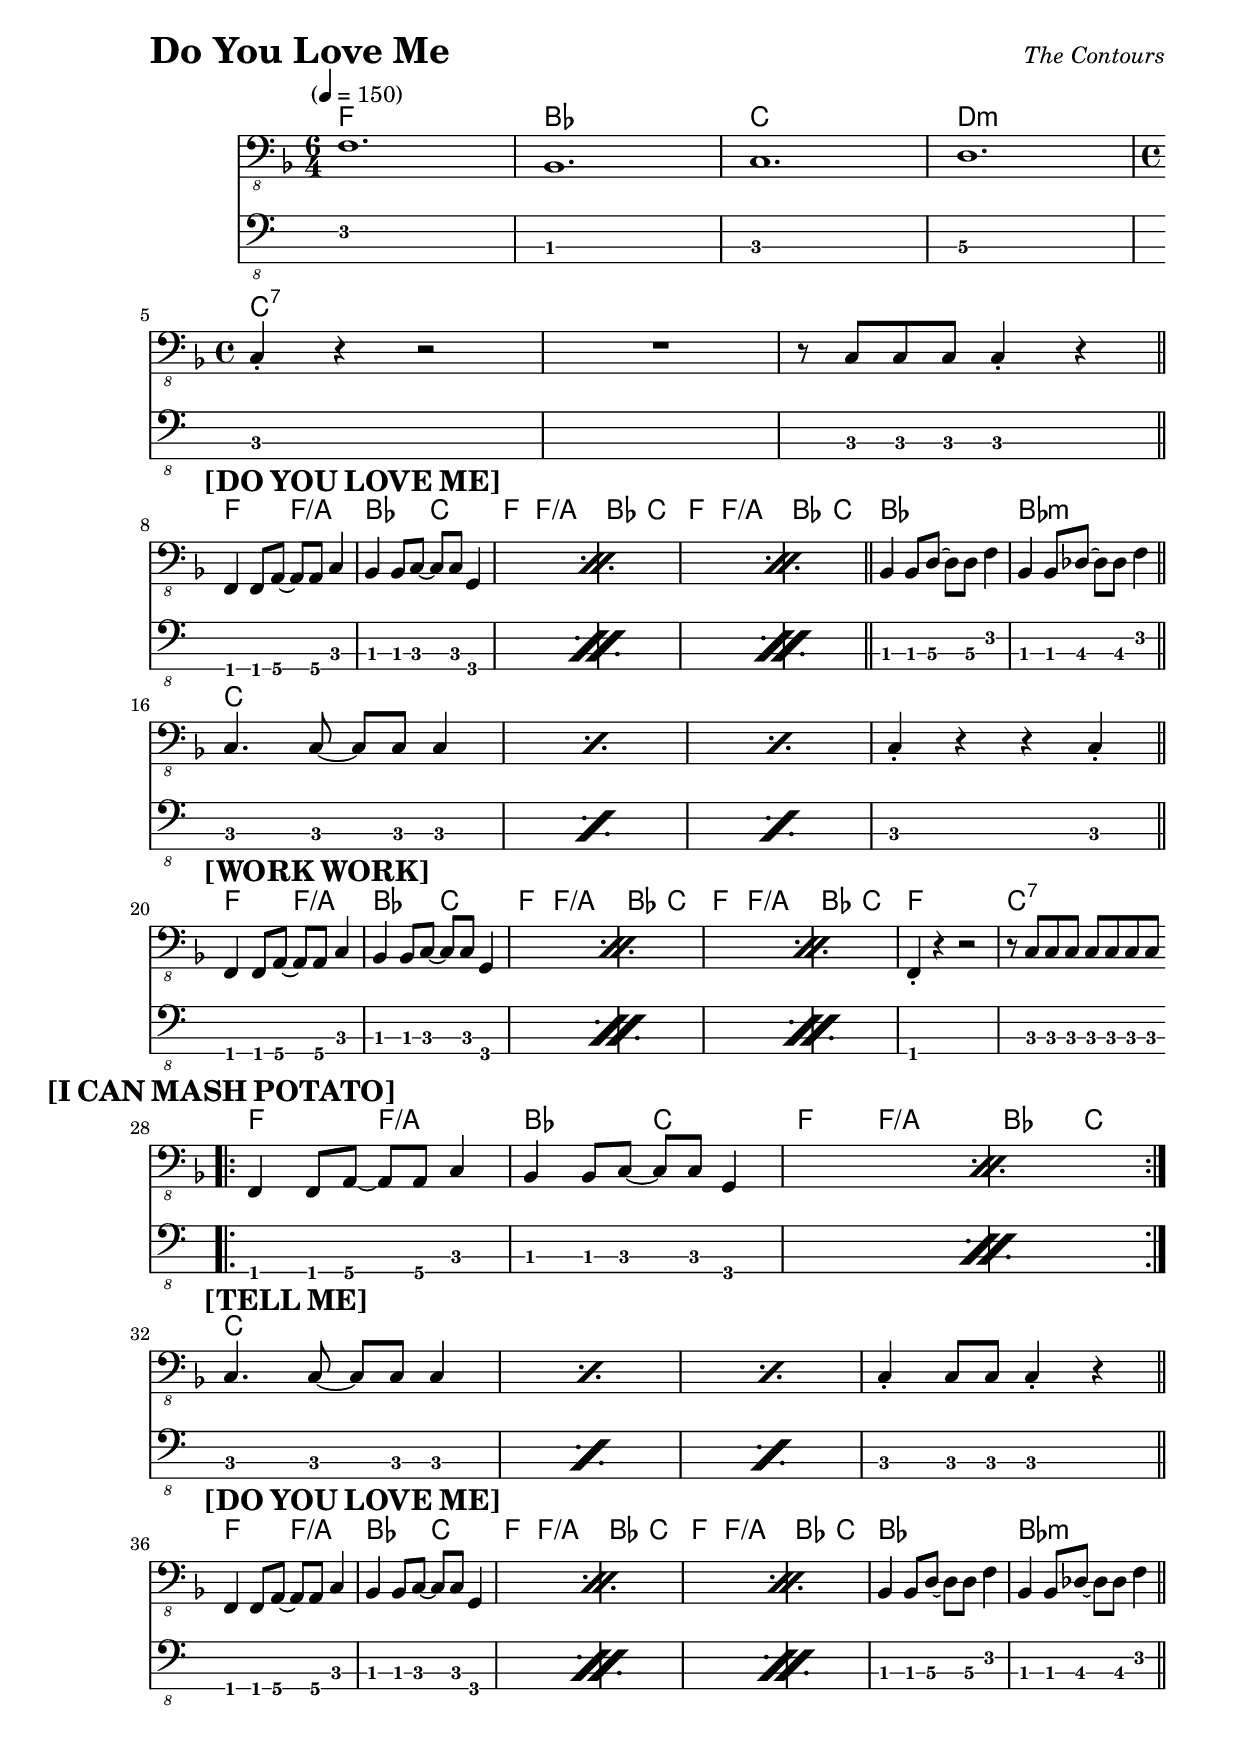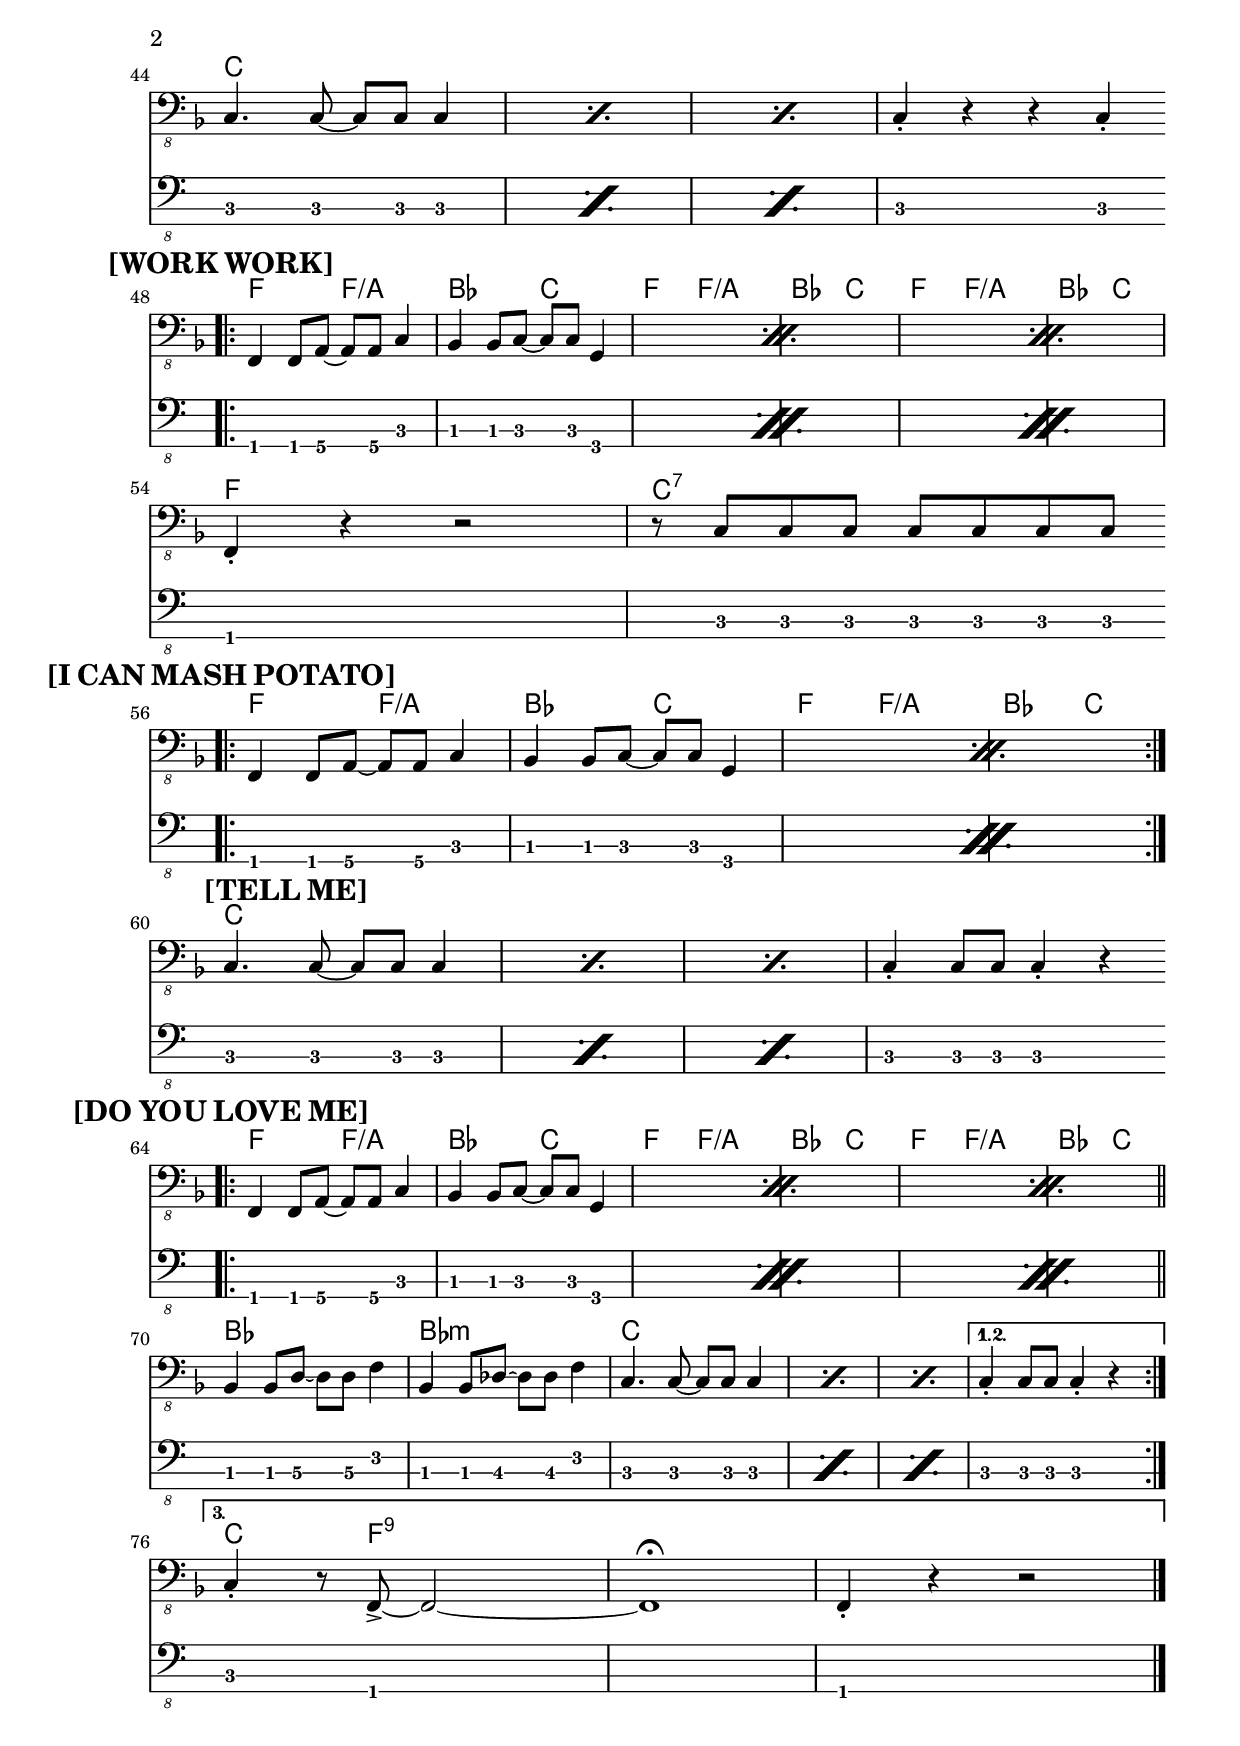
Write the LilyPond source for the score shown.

% LilyBin

\version "2.18.0"
\include "english.ly"

\header {
  piece = \markup { \fontsize #4 \bold "Do You Love Me" }
  opus = \markup { \italic "The Contours" }
}

\paper { 
  left-margin = 1.0 \in
  right-margin = 0.5 \in
}

mBreak = {
  %% \break
}

cBreak = { \break }

global = {
  \tempo "" 4 = 150
}

my_notes = \relative c {
  \clef "bass_8"
  \key f \major

  \time 6/4 
  f,1. | bf,1. | c1. | d1.\3 |
  
  %% 5
  \break
  \time 4/4
  c4-. r4 r2 | R1 | r8 c8 c8 c8 c4-. r4 \bar "||"
  
  %% 8
  \break
  \mark \markup { \bold { [DO YOU LOVE ME] } }
  \repeat percent 3 { f,4 f8 a8~\4 a8 a8\4 c4 | bf4 bf8 c8~ c8 c8 g4 | }
  \bar "||"
  
  %% 13
  bf4 bf8 d8~\3 d8\3 d8\3 f4 | bf,4 bf8 df8~ df8 df8 f4 \bar "||"
  
  %% 16
  \break
  \repeat percent 3 { c4. c8~ c8 c8 c4 | }
  c4-. r4 r4 c4-. \bar "||"
  
  %% 20
  \break
  \mark \markup { \bold { [WORK WORK] } }
  \repeat percent 3 { f,4 f8 a8~\4 a8 a8\4 c4 | bf4 bf8 c8~ c8 c8 g4 | }
   f4-. r4 r2 | r8 c'8 c8 c8 c8 c8 c8 c8 \bar "||"
  
  %% 28
  \break
  \mark \markup { \bold { [I CAN MASH POTATO] } }
  \repeat volta 2 { 
    \bar ".|:"
    \repeat percent 2 { f,4 f8 a8~\4 a8 a8\4 c4 | bf4 bf8 c8~ c8 c8 g4 | }
  }
  
  %% 32
  \break
  \mark \markup { \bold { [TELL ME] } }
  \repeat percent 3 { c4. c8~ c8 c8 c4 | }
  c4-. c8 c8 c4-. r4 \bar "||"
  
  %% 36
  \break
  \mark \markup { \bold { [DO YOU LOVE ME] } }
  \repeat percent 3 { f,4 f8 a8~\4 a8 a8\4 c4 | bf4 bf8 c8~ c8 c8 g4 | }
  bf4 bf8 d8~\3 d8\3 d8\3 f4 | bf,4 bf8 df8~ df8 df8 f4 \bar "||"
  
  %% 44
  \break
  \repeat percent 3 { c4. c8~ c8 c8 c4 | }
  c4-. r4 r4 c4-. \bar "||"
  
  %% 48
  \break
  \mark \markup { \bold { [WORK WORK] } }
  \repeat volta 2 {
    \bar ".|:"
    \repeat percent 3 { f,4 f8 a8~\4 a8 a8\4 c4 | bf4 bf8 c8~ c8 c8 g4 | }
    \break f4-. r4 r2 | r8 c'8 c8 c8 c8 c8 c8 c8
  }
  
  %% 56
  \break
  \mark \markup { \bold { [I CAN MASH POTATO] } }
  \repeat volta 2 { 
    \bar ".|:"
    \repeat percent 2 { f,4 f8 a8~\4 a8 a8\4 c4 | bf4 bf8 c8~ c8 c8 g4 | }
  }
  
  %% 60
  \break
  \mark \markup { \bold { [TELL ME] } }
  \repeat percent 3 { c4. c8~ c8 c8 c4 | }
  c4-. c8 c8 c4-. r4 \bar "||"
  
  \break
  \mark \markup { \bold { [DO YOU LOVE ME] } }
  \repeat volta 3 {
    \bar ".|:"
    \repeat percent 3 { f,4 f8 a8~\4 a8 a8\4 c4 | bf4 bf8 c8~ c8 c8 g4 | }
    \bar "||" 
    \break
    bf4 bf8 d8~\3 d8\3 d8\3 f4 | bf,4 bf8 df8~ df8 df8 f4
    \repeat percent 3 { c4. c8~ c8 c8 c4 | }
  } \alternative {
    { c4-. c8 c8 c4-. r4 | }
    { \break c-. r8 f,8->~ f2~ | f1 \fermata | f4-. r4 r2 \bar "|." }
  }
}

my_chords = \chordmode {
  \set majorSevenSymbol = \markup { maj7 }
  
  \time 6/4
  f1. | bf1. | c1. | d1.:min |
  
  %% 5
  \time 4/4
  c1:7 | s1 | s1 |
  
  %% 8
  f2 f2/a | bf2 c2 | f2 f2/a | bf2 c2 | f2 f2/a | bf2 c2 |
  
  %% 14
  bf1 | bf1:min |
  
  %% 16
  c1 | s1 | s1 | s1 |
  
  %% 20
  f2 f2/a | bf2 c2 | f2 f2/a | bf2 c2 | f2 f2/a | bf2 c2 |
  
  %% 26
  f1 | c1:7 
  
  %% 28
  \repeat volta 2 { 
    f2 f2/a | bf2 c2 | f2 f2/a | bf2 c2 |
  }
  
  %% 32
  c1 | s1 | s1 | s1 |
  
  %% 36
  f2 f2/a | bf2 c2 | f2 f2/a | bf2 c2 | f2 f2/a | bf2 c2 |
  bf1 | bf1:min |

  %% 44
  c1 | s1 | s1 | s1 |
  
  %% 48
  \repeat volta 2 {
    f2 f2/a | bf2 c2 | f2 f2/a | bf2 c2 | f2 f2/a | bf2 c2 |
    f1 | c1:7   
  }
  
  %% 56
  \repeat volta 2 { 
    f2 f2/a | bf2 c2 | f2 f2/a | bf2 c2 |
  }
  
  %% 60
  c1 | s1 | s1 | s1 |
  
  %% 64
  \repeat volta 3 {
    f2 f2/a | bf2 c2 | f2 f2/a | bf2 c2 | f2 f2/a | bf2 c2 |
    bf1 | bf1:min |
    c1 | s1 | s1 |
  } \alternative {
    { s1 }
    { c4 s8 f4:9 s4 s8 | s1 | s1 | }
  }
  
}

ticktock = \drummode {
  \time 6/4
  \repeat unfold 4 {
    hiwoodblock 4 lowoodblock lowoodblock hiwoodblock lowoodblock lowoodblock
  }
  \time 4/4
  \repeat unfold 80 {
      hiwoodblock 4 lowoodblock lowoodblock lowoodblock
  }
}

my_music = <<
  \new ChordNames {
    \set ChordNames.midiInstrument = "percussive organ"
    \set ChordNames.midiMaximumVolume = #0.2
    \set chordChanges = ##t
    \global
    \my_chords
  }
  \new Staff {
    \set Staff.midiInstrument = #"electric bass (finger)"
    \set Staff.midiMinimumVolume = #0.7
    \set Staff.midiMaximumVolume = #0.95
    \global
    \my_notes
  }
  \tag #'scoreOnly
  \new TabStaff
    \with { stringTunings = #bass-tuning } 
  { 
    %%\set TabStaff.minimumFret = #3f
    %%\set TabStaff.restrainOpenStrings = ##t
    \global
    \my_notes
  }
  \tag #'midiOnly
  \new DrumStaff = TickTock <<
    \new DrumVoice = "ticktock" {
      \set DrumStaff.instrumentName = "TickTock"
      \set DrumStaff.midiMaximumVolume = #0.7
      \global
      \ticktock
    }
  >>
>>
  
\score {
  \removeWithTag #'midiOnly \my_music
  \layout {
    \context {
      \Score \override StringNumber #'stencil = ##f 
    }
  }
}
\score {
  \removeWithTag #'scoreOnly \unfoldRepeats \my_music
  \midi {}
}
